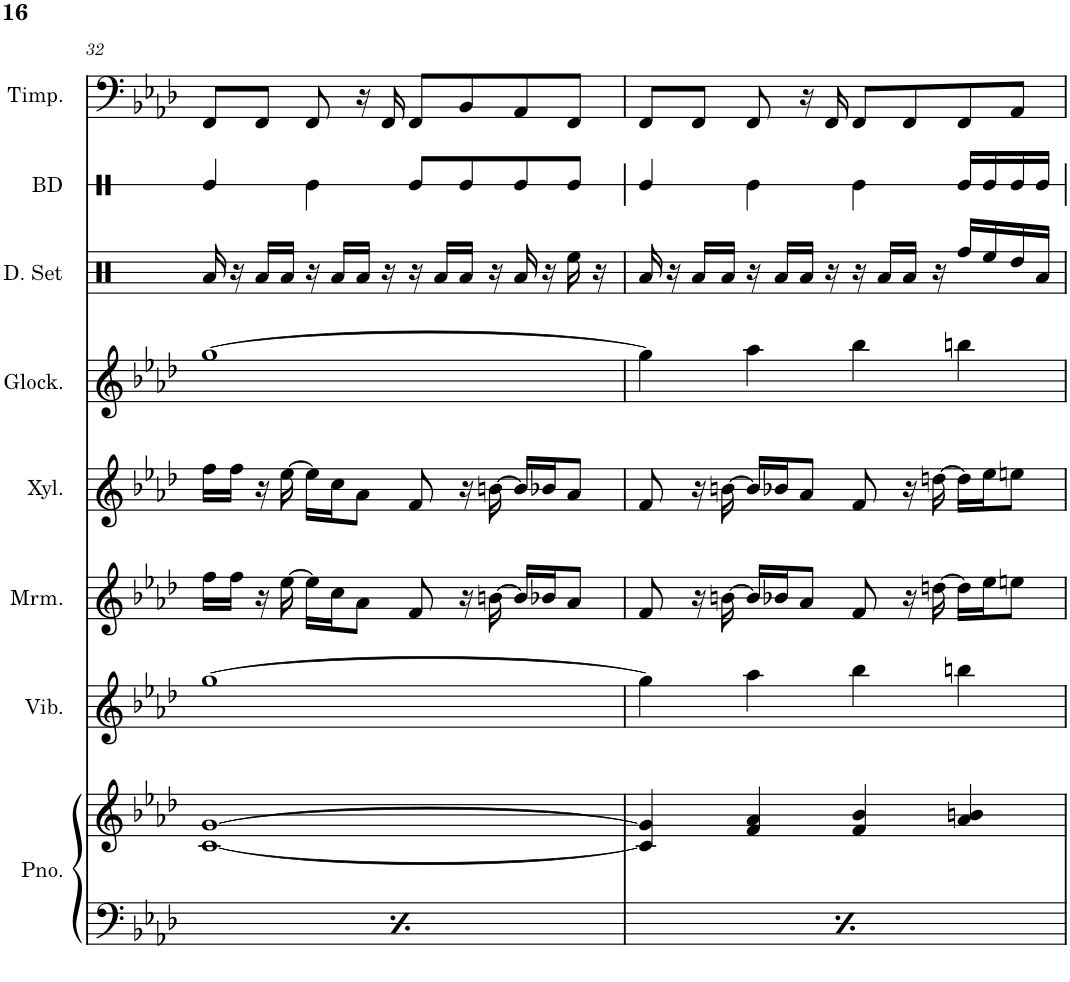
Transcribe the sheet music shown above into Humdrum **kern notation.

**kern	**kern	**kern	**kern	**kern	**kern	**kern	**kern	**kern
*part8	*part8	*part7	*part6	*part5	*part4	*part3	*part2	*part1
*staff9	*staff8	*staff7	*staff6	*staff5	*staff4	*staff3	*staff2	*staff1
*I"Piano	*	*I"Vibraphone	*I"Marimba	*I"Xylophone	*I"Glockenspiel	*I"Drumset	*I"Bass Drum	*I"Timpani
*I'Pno.	*	*I'Vib.	*I'Mrm.	*I'Xyl.	*I'Glock.	*I'D. Set	*I'BD	*I'Timp.
!!LO:PB:g=z
*clefF4	*clefG2	*clefG2	*clefG2	*clefG2	*clefG2	*clefX	*clefX	*clefF4
*	*	*	*	*Trd-7c-12	*Trd-14c-24	*	*	*
*k[b-e-a-d-]	*k[b-e-a-d-]	*k[b-e-a-d-]	*k[b-e-a-d-]	*k[b-e-a-d-]	*k[b-e-a-d-]	*k[]	*k[]	*k[b-e-a-d-]
*M4/4	*M4/4	*M4/4	*M4/4	*M4/4	*M4/4	*M4/4	*M4/4	*M4/4
=32	=32	=32	=32	=32	=32	=32	=32	=32
8.FF/L	[1c [1g	[1gg	16ff\LL	16ff\LL	[1gg	16Ra/	4Re/	8FF/L
.	.	.	16ff\JJ	16ff\JJ	.	16r	.	.
.	.	.	16r	16r	.	16Ra/LL	.	8FF/J
16EE-/Jk	.	.	[16ee-\	[16ee-\	.	16Ra/JJ	.	.
8.FF/L	.	.	16ee-\LL]	16ee-\LL]	.	16r	4Re\	8FF/
.	.	.	16cc\J	16cc\J	.	16Ra/LL	.	.
.	.	.	8a-\J	8a-\J	.	16Ra/JJ	.	16r
16EE-/Jk	.	.	.	.	.	16r	.	16FF/
8.FF/L	.	.	8f/	8f/	.	16r	8Re/L	8FF/L
.	.	.	.	.	.	16Ra/LL	.	.
.	.	.	16r	16r	.	16Ra/JJ	8Re/	8BB-/
16EE-/Jk	.	.	[16bn\	[16bn\	.	16r	.	.
8FF/L	.	.	16b/LL]	16b/LL]	.	16Ra/	8Re/	8AA-/
.	.	.	16b-X/J	16b-X/J	.	16r	.	.
8CC/J	.	.	8a-/J	8a-/J	.	16Ree\	8Re/J	8FF/J
.	.	.	.	.	.	16r	.	.
=33	=33	=33	=33	=33	=33	=33	=33	=33
8.FF/L	4c/] 4g/]	4gg\]	8f/	8f/	4gg\]	16Ra/	4Re/	8FF/L
.	.	.	.	.	.	16r	.	.
.	.	.	16r	16r	.	16Ra/LL	.	8FF/J
16EE-/Jk	.	.	[16bn\	[16bn\	.	16Ra/JJ	.	.
8.FF/L	4f/ 4a-/	4aa-\	16b/LL]	16b/LL]	4aa-\	16r	4Re\	8FF/
.	.	.	16b-X/J	16b-X/J	.	16Ra/LL	.	.
.	.	.	8a-/J	8a-/J	.	16Ra/JJ	.	16r
16EE-/Jk	.	.	.	.	.	16r	.	16FF/
8.FF/L	4f/ 4b-/	4bb-\	8f/	8f/	4bb-\	16r	4Re\	8FF/L
.	.	.	.	.	.	16Ra/LL	.	.
.	.	.	16r	16r	.	16Ra/JJ	.	8FF/
16EE-/Jk	.	.	[16ddn\	[16ddn\	.	16r	.	.
8FF/L	4a-/ 4bn/	4bbn\	16dd\LL]	16dd\LL]	4bbn\	16Rff/LL	16Re/LL	8FF/
.	.	.	16ee-\J	16ee-\J	.	16Ree/	16Re/	.
8CC/J	.	.	8een\J	8een\J	.	16Rdd/	16Re/	8AA-/J
.	.	.	.	.	.	16Ra/JJ	16Re/JJ	.
=	=	=	=	=	=	=	=	=
*-	*-	*-	*-	*-	*-	*-	*-	*-
